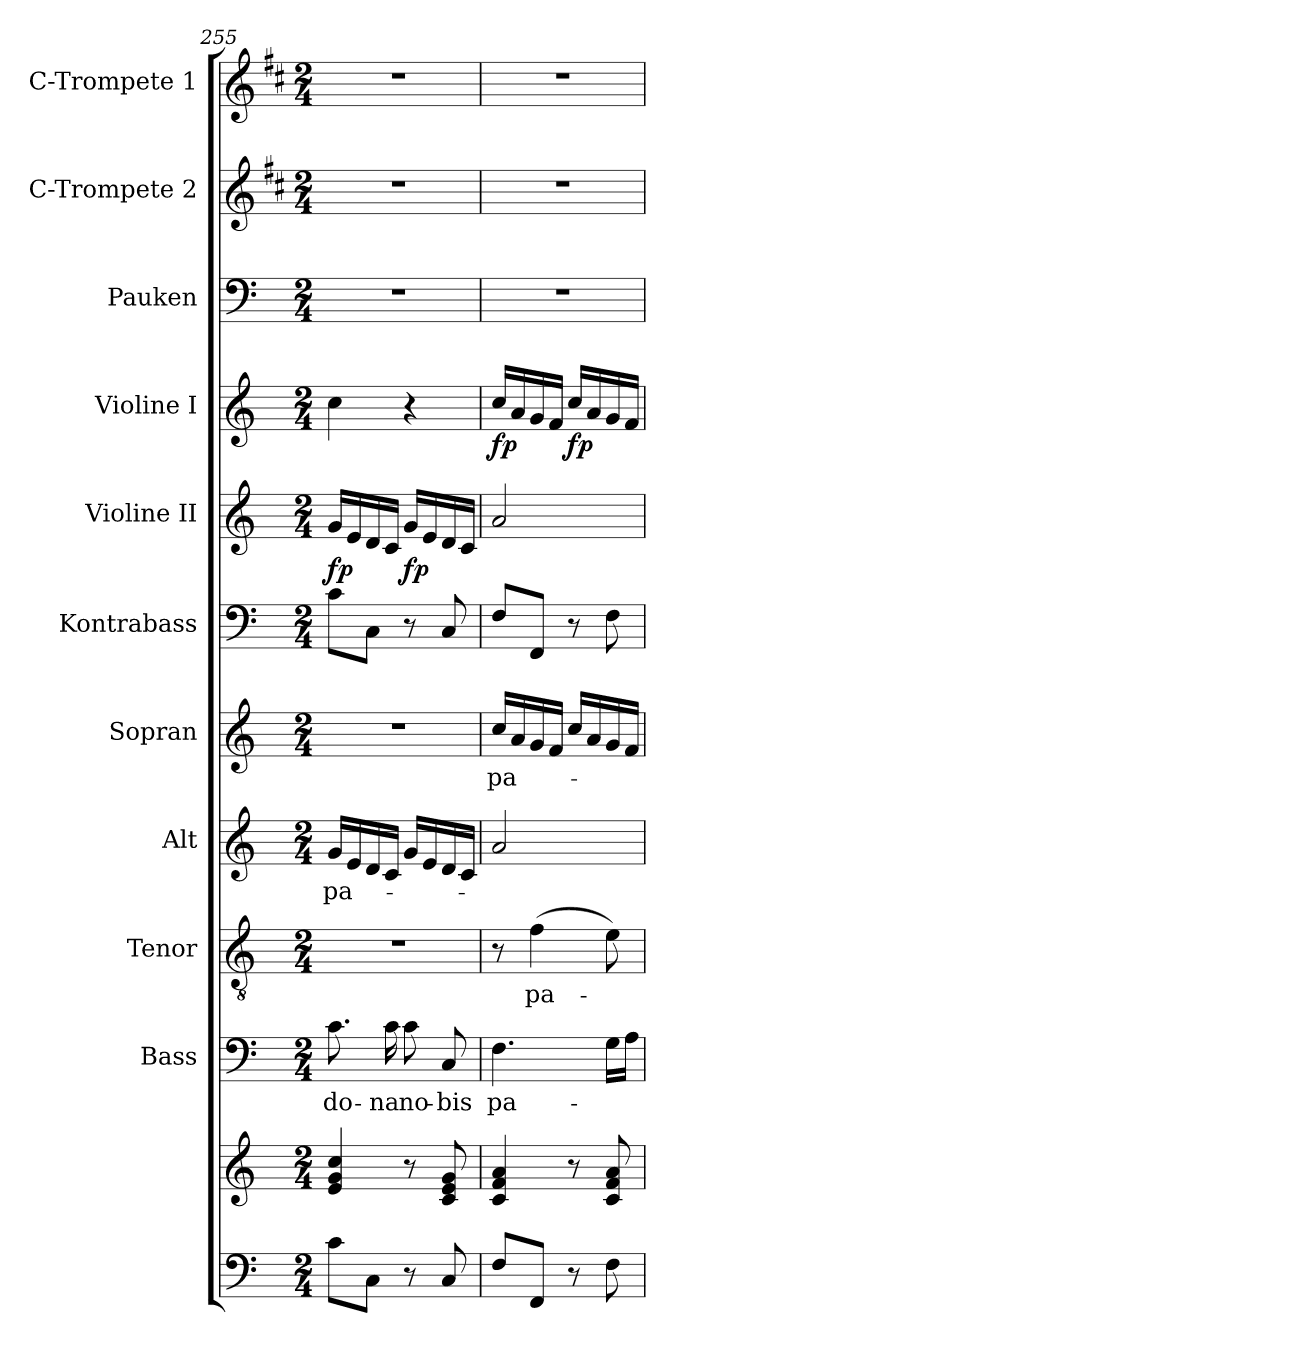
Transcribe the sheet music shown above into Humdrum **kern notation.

**kern	**kern	**kern	**text	**kern	**text	**kern	**text	**kern	**text	**kern	**kern	**dynam	**kern	**dynam	**kern	**kern	**kern
*part11	*part11	*part10	*part10	*part9	*part9	*part8	*part8	*part7	*part7	*part6	*part5	*part5	*part4	*part4	*part3	*part2	*part1
*staff12	*staff11	*staff10	*staff10	*staff9	*staff9	*staff8	*staff8	*staff7	*staff7	*staff6	*staff5	*staff5	*staff4	*staff4	*staff3	*staff2	*staff1
*	*	*I"Bass	*	*I"Tenor	*	*I"Alt	*	*I"Sopran	*	*I"Kontrabass	*I"Violine II	*	*I"Violine I	*	*I"Pauken	*I"C-Trompete 2	*I"C-Trompete 1
*	*	*I'B.	*	*I'T.	*	*I'A.	*	*I'S.	*	*I'Kb.	*I'Vl. II	*	*I'Vl. I	*	*I'Pk.	*I'C Trp. 2	*I'C Trp. 1
*clefF4	*clefG2	*clefF4	*	*clefGv2	*	*clefG2	*	*clefG2	*	*clefF4	*clefG2	*	*clefG2	*	*clefF4	*clefG2	*clefG2
*	*	*	*	*	*	*	*	*	*	*ITrd7c12	*	*	*	*	*	*ITrd1c2	*ITrd1c2
*k[]	*k[]	*k[]	*	*k[]	*	*k[]	*	*k[]	*	*k[]	*k[]	*	*k[]	*	*k[]	*k[]	*k[]
*C:	*C:	*C:	*	*C:	*	*C:	*	*C:	*	*C:	*C:	*	*C:	*	*C:	*C:	*C:
*M2/4	*M2/4	*M2/4	*	*M2/4	*	*M2/4	*	*M2/4	*	*M2/4	*M2/4	*	*M2/4	*	*M2/4	*M2/4	*M2/4
=255	=255	=255	=255	=255	=255	=255	=255	=255	=255	=255	=255	=255	=255	=255	=255	=255	=255
!	!	!	!LO:LY:b	!	!	!	!LO:LY:b	!	!	!	!	!LO:DY:b	!	!	!	!	!
8c\L	4e/ 4g/ 4cc/	8.c\	do-	2r	.	16g/LL	pa-	2r	.	8C\L	16g/LL	fp	4cc\	.	2r	2r	2r
.	.	.	.	.	.	16e/	.	.	.	.	16e/	.	.	.	.	.	.
8C\J	.	.	.	.	.	16d/	.	.	.	8CC\J	16d/	.	.	.	.	.	.
!	!	!	!LO:LY:b	!	!	!	!	!	!	!	!	!	!	!	!	!	!
.	.	16c\	-na	.	.	16c/JJ	.	.	.	.	16c/JJ	.	.	.	.	.	.
!	!	!	!LO:LY:b	!	!	!	!	!	!	!	!	!LO:DY:b	!	!	!	!	!
8r	8r	8c\	no-	.	.	16g/LL	.	.	.	8r	16g/LL	fp	4r	.	.	.	.
.	.	.	.	.	.	16e/	.	.	.	.	16e/	.	.	.	.	.	.
!	!	!	!LO:LY:b	!	!	!	!	!	!	!	!	!	!	!	!	!	!
8C/	8c/ 8e/ 8g/	8C/	-bis	.	.	16d/	.	.	.	8CC/	16d/	.	.	.	.	.	.
.	.	.	.	.	.	16c/JJ	.	.	.	.	16c/JJ	.	.	.	.	.	.
!!LO:PB:g=z
=256	=256	=256	=256	=256	=256	=256	=256	=256	=256	=256	=256	=256	=256	=256	=256	=256	=256
!	!	!	!LO:LY:b	!	!	!	!	!	!LO:LY:b	!	!	!	!	!LO:DY:b	!	!	!
8F/L	4c/ 4f/ 4a/	4.F\	pa-	8r	.	2a/	.	16cc/LL	pa-	8FF/L	2a/	.	16cc/LL	fp	2r	2r	2r
.	.	.	.	.	.	.	.	16a/	.	.	.	.	16a/	.	.	.	.
!	!	!	!	!	!LO:LY:b	!	!	!	!	!	!	!	!	!	!	!	!
8FF/J	.	.	.	(>4f\	pa-	.	.	16g/	.	8FFF/J	.	.	16g/	.	.	.	.
.	.	.	.	.	.	.	.	16f/JJ	.	.	.	.	16f/JJ	.	.	.	.
!	!	!	!	!	!	!	!	!	!	!	!	!	!	!LO:DY:b	!	!	!
8r	8r	.	.	.	.	.	.	16cc/LL	.	8r	.	.	16cc/LL	fp	.	.	.
.	.	.	.	.	.	.	.	16a/	.	.	.	.	16a/	.	.	.	.
8F\	8c/ 8f/ 8a/	16G\LL	.	8e\)	.	.	.	16g/	.	8FF\	.	.	16g/	.	.	.	.
.	.	16A\JJ	.	.	.	.	.	16f/JJ	.	.	.	.	16f/JJ	.	.	.	.
=	=	=	=	=	=	=	=	=	=	=	=	=	=	=	=	=	=
*-	*-	*-	*-	*-	*-	*-	*-	*-	*-	*-	*-	*-	*-	*-	*-	*-	*-
